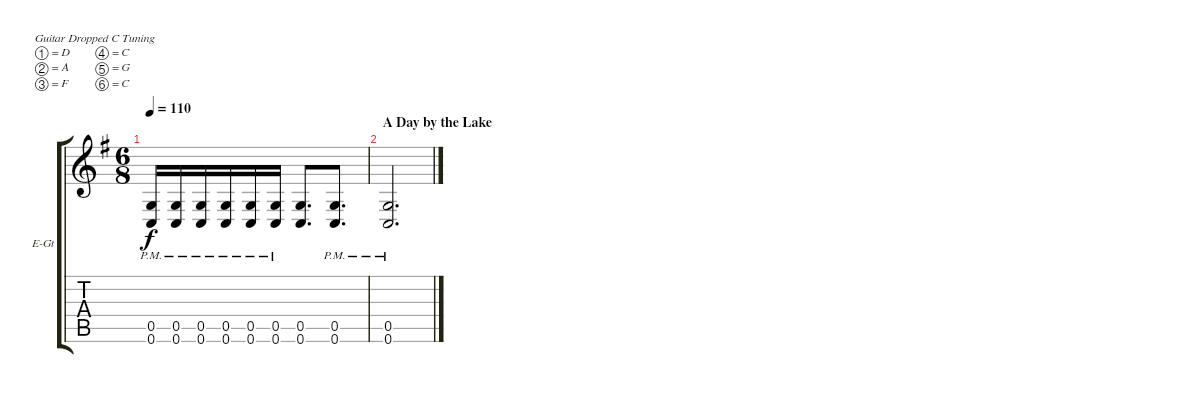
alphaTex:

\bracketExtendMode groupsimilarinstruments
\firstSystemTrackNameOrientation horizontal
\otherSystemsTrackNameOrientation horizontal
\track ("Electric Guitar 2" "E-Gt") {instrument distortionguitar}
\staff {score tabs}
\tuning (D4 A3 F3 C3 G2 C2)
\ts (6 8)
\tempo 110
\clef g2
\ks eminor
(0.6{pm} 0.5{pm}).16{dy f} (0.6{pm} 0.5{pm}).16 (0.6{pm} 0.5{pm}).16 (0.6{pm} 0.5{pm}).16 (0.6{pm} 0.5{pm}).16 (0.6{pm} 0.5{pm}).16 (0.6 0.5).8{d} (0.6{pm} 0.5{pm}).8{d} |
\section ("" "A Day by the Lake")
(0.6{pm} 0.5{pm}).2{d}
